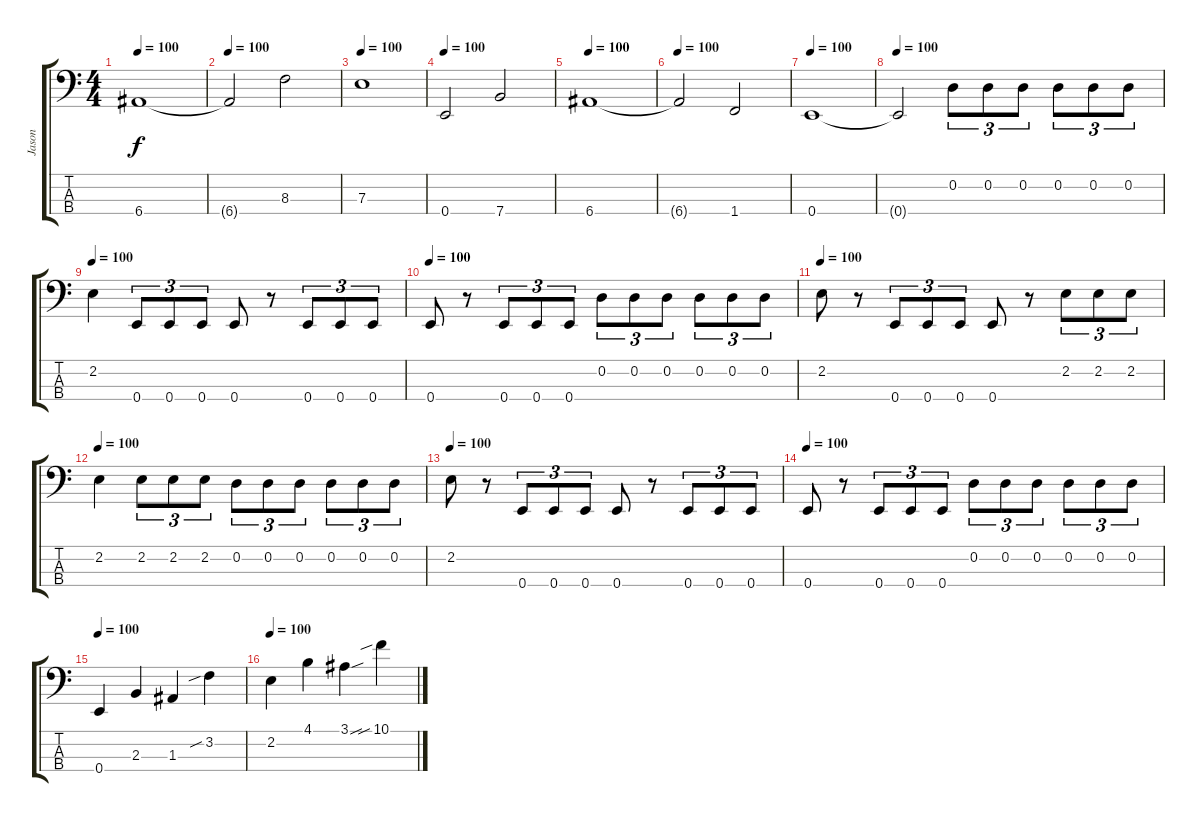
\track ("Jason" "Jason") {instrument electricbassfinger}
\staff {score tabs}
\tuning (G2 D2 A1 E1) {hide}
\ts (4 4)
\tempo 100
\clef f4
\ks c
6.4.1{dy f} |
\tempo 100
6.4{t}.2 8.3.2 |
\tempo 100
7.3.1 |
\tempo 100
0.4.2 7.4.2 |
\tempo 100
6.4.1 |
\tempo 100
6.4{t}.2 1.4.2 |
\tempo 100
0.4.1 |
\tempo 100
0.4{t}.2 0.2.8{tu (3 2)} 0.2.8{tu (3 2)} 0.2.8{tu (3 2)} 0.2.8{tu (3 2)} 0.2.8{tu (3 2)} 0.2.8{tu (3 2)} |
\tempo 100
2.2.4 0.4.8{tu (3 2)} 0.4.8{tu (3 2)} 0.4.8{tu (3 2)} 0.4.8 r.8 0.4.8{tu (3 2)} 0.4.8{tu (3 2)} 0.4.8{tu (3 2)} |
\tempo 100
0.4.8 r.8 0.4.8{tu (3 2)} 0.4.8{tu (3 2)} 0.4.8{tu (3 2)} 0.2.8{tu (3 2)} 0.2.8{tu (3 2)} 0.2.8{tu (3 2)} 0.2.8{tu (3 2)} 0.2.8{tu (3 2)} 0.2.8{tu (3 2)} |
\tempo 100
2.2.8 r.8 0.4.8{tu (3 2)} 0.4.8{tu (3 2)} 0.4.8{tu (3 2)} 0.4.8 r.8 2.2.8{tu (3 2)} 2.2.8{tu (3 2)} 2.2.8{tu (3 2)} |
\tempo 100
2.2.4 2.2.8{tu (3 2)} 2.2.8{tu (3 2)} 2.2.8{tu (3 2)} 0.2.8{tu (3 2)} 0.2.8{tu (3 2)} 0.2.8{tu (3 2)} 0.2.8{tu (3 2)} 0.2.8{tu (3 2)} 0.2.8{tu (3 2)} |
\tempo 100
2.2.8 r.8 0.4.8{tu (3 2)} 0.4.8{tu (3 2)} 0.4.8{tu (3 2)} 0.4.8 r.8 0.4.8{tu (3 2)} 0.4.8{tu (3 2)} 0.4.8{tu (3 2)} |
\tempo 100
0.4.8 r.8 0.4.8{tu (3 2)} 0.4.8{tu (3 2)} 0.4.8{tu (3 2)} 0.2.8{tu (3 2)} 0.2.8{tu (3 2)} 0.2.8{tu (3 2)} 0.2.8{tu (3 2)} 0.2.8{tu (3 2)} 0.2.8{tu (3 2)} |
\tempo 100
0.4.4 2.3.4 1.3.4 3.2{sib}.4 |
\tempo 100
2.2.4 4.1.4 3.1{sou}.4 10.1{sib}.4
